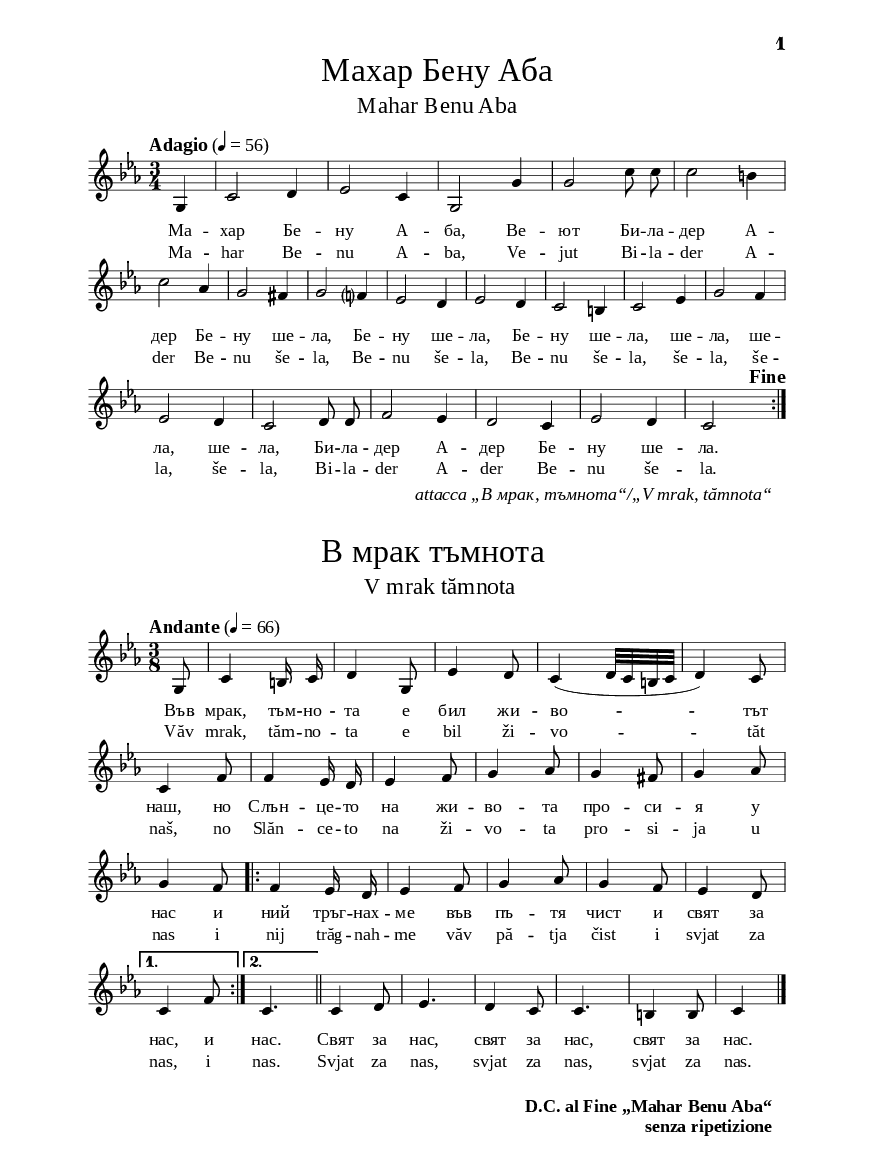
\version "2.24.4"

% include paper part and global functions
\include "include/globals.ily"

\bookpart {
  \label #'ref080
  \tocItem \markup "Махар Бену Аба – Mahar Benu Aba"
  \include "include/bookpart-paper.ily"
  \score {
    \include "include/score-layout.ily"

    \new Voice \relative c' {
      \clef treble
      \key c \minor
      \time 3/4
      \tempoFunc "Adagio" 4 "56"

      \autoBeamOff

      \partial 4

      \repeat volta 2 {
        g4 | c2 d4 | es2 c 4 |  g2 g'4 | g2 c8 c8 | c2 b4 |\break  c2 as4 |


        g2 fis4 |g2 f?4 | es2 d4 |  es2 d4 | c2 b4 | c2 es4 | g2 f4 | \break

        es2 d4 | c2 d8 d | f2 es4 | d2 c4 | es2 d4 | \tempo "          Fine" c2
      }

    }

    \addlyrics {
      Ма -- хар Бе -- ну А -- ба, Ве -- ют
      Би -- ла -- дер А -- дер Бе -- ну ше -- ла,
      Бе -- ну ше -- ла, Бе -- ну ше -- ла,
      ше -- ла, ше -- ла, ше -- ла,
      Би -- ла -- дер А -- дер Бе -- ну ше -- ла.
    }


    \addlyrics {
      Ma -- har Be -- nu A -- ba, Ve -- jut
      Bi -- la -- der A -- der Be -- nu še -- la,
      Be -- nu še -- la, Be -- nu še -- la,
      še -- la, še -- la, še -- la,
      Bi -- la -- der A -- der Be -- nu še -- la.
    }

    \header {
      title = \titleFunc "Махар Бену Аба" "Mahar Benu Aba"
    }

    \midi{}

  } % score

  \markup \empty-one

  \markup \italic \dc-one-nobold "attacca „В мрак, тъмнота“/„V mrak, tămnota“"


  \markup \vspace #1

  \label #'ref080_1
  \tocItem \markup "В мрак тъмнота – V mrak tămnota"


  \score {
    \include "include/score-layout.ily"

    \new Voice \absolute {
      \clef treble
      \key c \minor
      \time 3/8
      \tempoFunc "Andante" 4 "66"

      \partial 8

      g8  | c'4 \autoBeamOff b16 c' | \autoBeamOn d'4 g8 | es'4 d'8 |  c'4 ( d'32 c' b c'  | 

      d'4 ) c'8 |\break  c'4 f'8 |  \autoBeamOff f'4 es'16 d' | es'4 f'8 | g'4 as'8 |

      g'4 fis'8 | g'4 as'8 | \break g'4 f'8 | \repeat volta 2 {
        f'4 es'16 d' |  es'4 f'8 | 

        g'4 as'8 | g'4 f'8 |  es'4 d'8 | \break
      }  \alternative { { c'4 f'8 } {  c'4. } } \bar "||" | 

      c'4 d'8 |  es'4. |  d'4 c'8 | c'4. | b4 b8 | c'4  \bar "|."
    }

    \addlyrics {
      Във мрак, тъм
      -- но -- та е бил жи -- во -- тът наш, но Слън
      -- це -- то на жи -- во -- та про -- си -- я у
      нас и ний тръг -- нах -- ме във пъ -- тя чист
      и свят за нас, и нас. Свят за нас, свят за
      нас, свят за нас.
    }

    \addlyrics {
      Văv mrak, tăm
      -- no -- ta e bil ži -- vo -- tăt naš, no Slăn
      -- ce -- to na ži -- vo -- ta pro -- si -- ja u
      nas i nij trăg -- nah -- me văv pă -- tja čist
      i svjat za nas, i nas. Svjat za nas, svjat za
      nas, svjat za nas.
    }

    \header {
      title = \titleFunc "В мрак тъмнота "" V mrak tămnota"
    }

    \midi{}

  }

  \markup \empty-two
  \markup \dc-two "D.C. al Fine „Mahar Benu Aba“" "senza ripetizione"

 \pageBreak

  % include foreign translation(s) of the song
  \version "2.24.4"

\markup \fill-line { \fontsize #deTitleFontSize "In der Finsternis, in der Dunkelheit" }
\markup \null
\markup \null

\markup \abs-fontsize #10 {
      \fill-line {
  \override #`(baseline-skip . ,deCoupletBaselineSkip)

  \column {
    \line { " " Das Leben war in Finsternis und Dunkelheit. }

    \line { " " Aber die Sonne des Lebens leuchtete auf in uns.}

    \line { " " Und wir gingen auf den Weg, rein und heilig für uns.}
    \line { " " Und wir gingen auf den Weg, rein und heilig für uns.}

    \line { " " Rein und heilig für uns,}

    \line { " "rein und heilig für uns, }
    \line { " " rein und heilig für uns. }

  }
      }

}


} % bookpart
